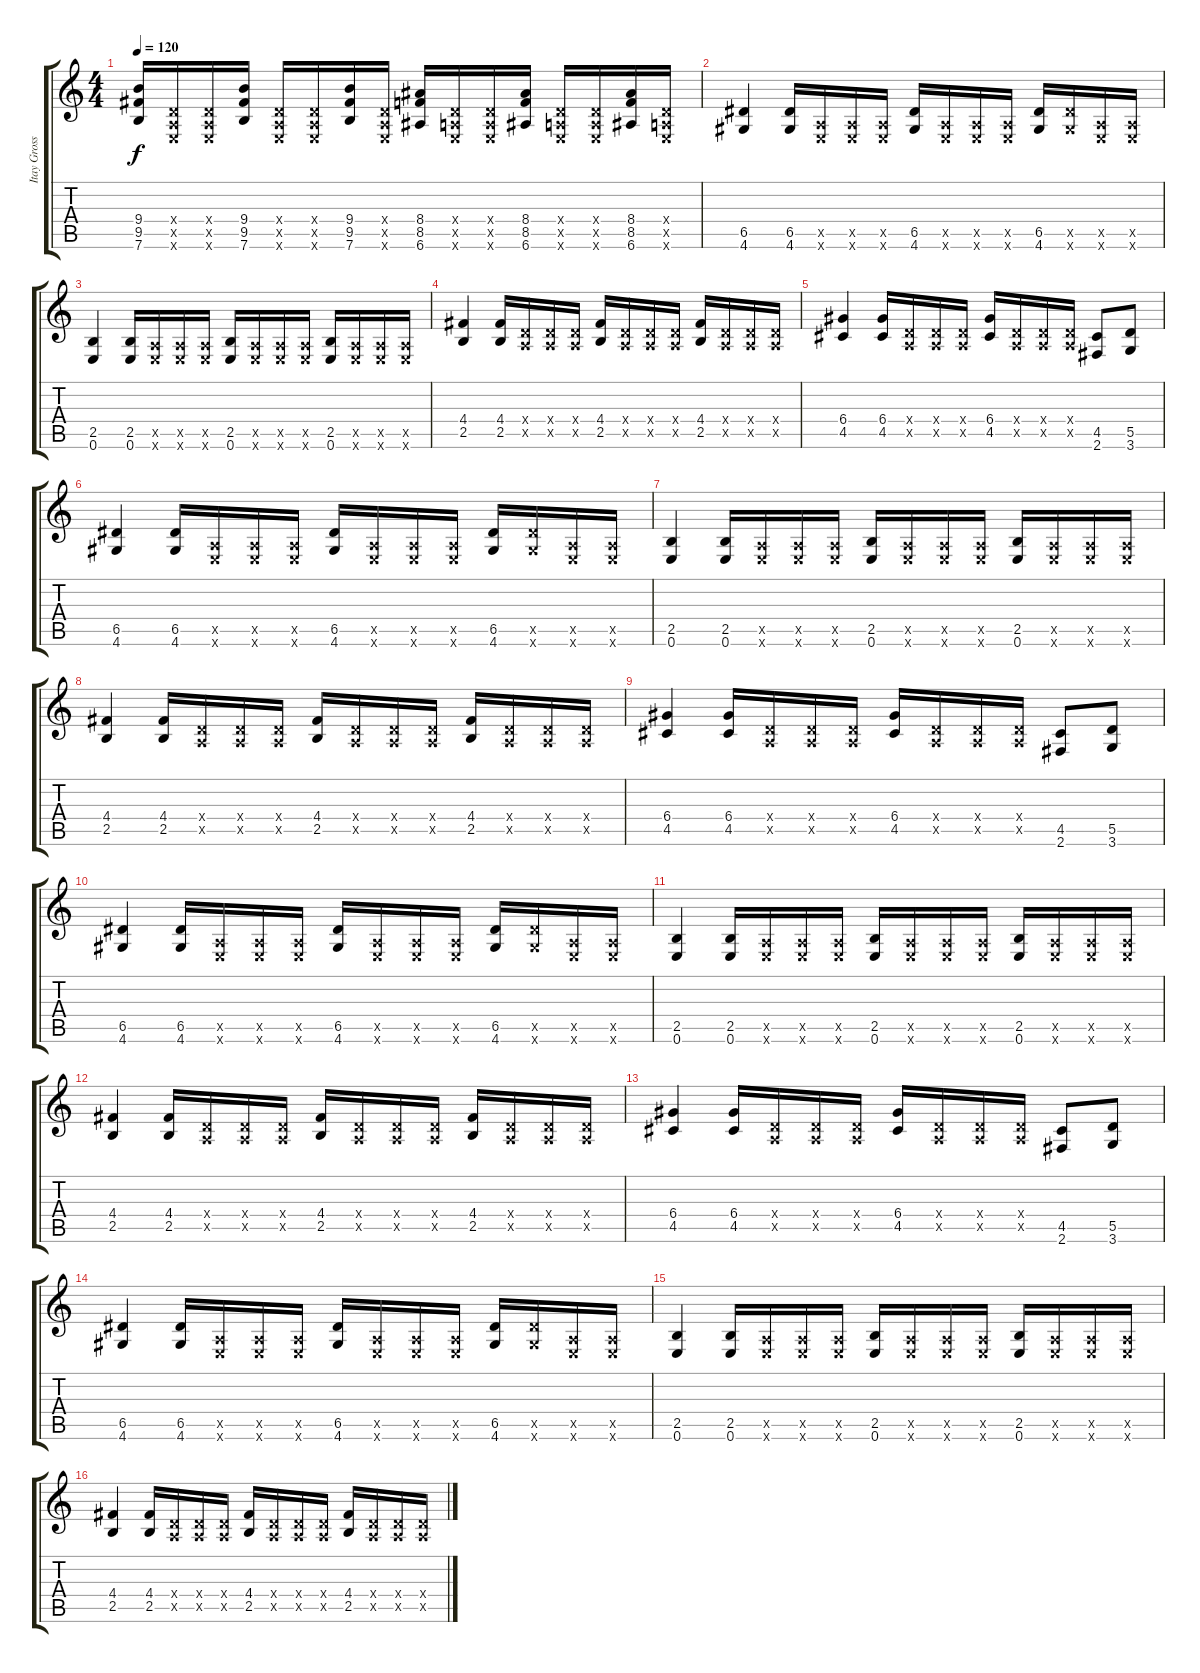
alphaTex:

\track ("Itay Gross" "Itay Gross") {instrument overdrivenguitar}
\staff {score tabs}
\tuning (E4 B3 G3 D3 A2 E2) {hide}
\ts (4 4)
\tempo 120
\clef g2
\ks c
(9.4 9.5 7.6).16{dy f} (0.4{x} 0.5{x} 0.6{x}).16 (0.4{x} 0.5{x} 0.6{x}).16 (9.4 9.5 7.6).16 (0.4{x} 0.5{x} 0.6{x}).16 (0.4{x} 0.5{x} 0.6{x}).16 (9.4 9.5 7.6).16 (0.4{x} 0.5{x} 0.6{x}).16 (8.4 8.5 6.6).16 (0.4{x} 0.5{x} 0.6{x}).16 (0.4{x} 0.5{x} 0.6{x}).16 (8.4 8.5 6.6).16 (0.4{x} 0.5{x} 0.6{x}).16 (0.4{x} 0.5{x} 0.6{x}).16 (8.4 8.5 6.6).16 (0.4{x} 0.5{x} 0.6{x}).16 |
(6.5 4.6).4 (6.5 4.6).16 (0.5{x} 0.6{x}).16 (0.5{x} 0.6{x}).16 (0.5{x} 0.6{x}).16 (6.5 4.6).16 (0.5{x} 0.6{x}).16 (0.5{x} 0.6{x}).16 (0.5{x} 0.6{x}).16 (6.5 4.6).16 (6.5{x} 4.6{x}).16 (0.5{x} 0.6{x}).16 (0.5{x} 0.6{x}).16 |
(2.5 0.6).4 (2.5 0.6).16 (0.5{x} 0.6{x}).16 (0.5{x} 0.6{x}).16 (0.5{x} 0.6{x}).16 (2.5 0.6).16 (0.5{x} 0.6{x}).16 (0.5{x} 0.6{x}).16 (0.5{x} 0.6{x}).16 (2.5 0.6).16 (0.5{x} 0.6{x}).16 (0.5{x} 0.6{x}).16 (0.5{x} 0.6{x}).16 |
(4.4 2.5).4 (4.4 2.5).16 (0.4{x} 0.5{x}).16 (0.4{x} 0.5{x}).16 (0.4{x} 0.5{x}).16 (4.4 2.5).16 (0.4{x} 0.5{x}).16 (0.4{x} 0.5{x}).16 (0.4{x} 0.5{x}).16 (4.4 2.5).16 (0.4{x} 0.5{x}).16 (0.4{x} 0.5{x}).16 (0.4{x} 0.5{x}).16 |
(6.4 4.5).4 (6.4 4.5).16 (0.4{x} 0.5{x}).16 (0.4{x} 0.5{x}).16 (0.4{x} 0.5{x}).16 (6.4 4.5).16 (0.4{x} 0.5{x}).16 (0.4{x} 0.5{x}).16 (0.4{x} 0.5{x}).16 (4.5 2.6).8 (5.5 3.6).8 |
(6.5 4.6).4 (6.5 4.6).16 (0.5{x} 0.6{x}).16 (0.5{x} 0.6{x}).16 (0.5{x} 0.6{x}).16 (6.5 4.6).16 (0.5{x} 0.6{x}).16 (0.5{x} 0.6{x}).16 (0.5{x} 0.6{x}).16 (6.5 4.6).16 (6.5{x} 4.6{x}).16 (0.5{x} 0.6{x}).16 (0.5{x} 0.6{x}).16 |
(2.5 0.6).4 (2.5 0.6).16 (0.5{x} 0.6{x}).16 (0.5{x} 0.6{x}).16 (0.5{x} 0.6{x}).16 (2.5 0.6).16 (0.5{x} 0.6{x}).16 (0.5{x} 0.6{x}).16 (0.5{x} 0.6{x}).16 (2.5 0.6).16 (0.5{x} 0.6{x}).16 (0.5{x} 0.6{x}).16 (0.5{x} 0.6{x}).16 |
(4.4 2.5).4 (4.4 2.5).16 (0.4{x} 0.5{x}).16 (0.4{x} 0.5{x}).16 (0.4{x} 0.5{x}).16 (4.4 2.5).16 (0.4{x} 0.5{x}).16 (0.4{x} 0.5{x}).16 (0.4{x} 0.5{x}).16 (4.4 2.5).16 (0.4{x} 0.5{x}).16 (0.4{x} 0.5{x}).16 (0.4{x} 0.5{x}).16 |
(6.4 4.5).4 (6.4 4.5).16 (0.4{x} 0.5{x}).16 (0.4{x} 0.5{x}).16 (0.4{x} 0.5{x}).16 (6.4 4.5).16 (0.4{x} 0.5{x}).16 (0.4{x} 0.5{x}).16 (0.4{x} 0.5{x}).16 (4.5 2.6).8 (5.5 3.6).8 |
(6.5 4.6).4 (6.5 4.6).16 (0.5{x} 0.6{x}).16 (0.5{x} 0.6{x}).16 (0.5{x} 0.6{x}).16 (6.5 4.6).16 (0.5{x} 0.6{x}).16 (0.5{x} 0.6{x}).16 (0.5{x} 0.6{x}).16 (6.5 4.6).16 (6.5{x} 4.6{x}).16 (0.5{x} 0.6{x}).16 (0.5{x} 0.6{x}).16 |
(2.5 0.6).4 (2.5 0.6).16 (0.5{x} 0.6{x}).16 (0.5{x} 0.6{x}).16 (0.5{x} 0.6{x}).16 (2.5 0.6).16 (0.5{x} 0.6{x}).16 (0.5{x} 0.6{x}).16 (0.5{x} 0.6{x}).16 (2.5 0.6).16 (0.5{x} 0.6{x}).16 (0.5{x} 0.6{x}).16 (0.5{x} 0.6{x}).16 |
(4.4 2.5).4 (4.4 2.5).16 (0.4{x} 0.5{x}).16 (0.4{x} 0.5{x}).16 (0.4{x} 0.5{x}).16 (4.4 2.5).16 (0.4{x} 0.5{x}).16 (0.4{x} 0.5{x}).16 (0.4{x} 0.5{x}).16 (4.4 2.5).16 (0.4{x} 0.5{x}).16 (0.4{x} 0.5{x}).16 (0.4{x} 0.5{x}).16 |
(6.4 4.5).4 (6.4 4.5).16 (0.4{x} 0.5{x}).16 (0.4{x} 0.5{x}).16 (0.4{x} 0.5{x}).16 (6.4 4.5).16 (0.4{x} 0.5{x}).16 (0.4{x} 0.5{x}).16 (0.4{x} 0.5{x}).16 (4.5 2.6).8 (5.5 3.6).8 |
(6.5 4.6).4 (6.5 4.6).16 (0.5{x} 0.6{x}).16 (0.5{x} 0.6{x}).16 (0.5{x} 0.6{x}).16 (6.5 4.6).16 (0.5{x} 0.6{x}).16 (0.5{x} 0.6{x}).16 (0.5{x} 0.6{x}).16 (6.5 4.6).16 (6.5{x} 4.6{x}).16 (0.5{x} 0.6{x}).16 (0.5{x} 0.6{x}).16 |
(2.5 0.6).4 (2.5 0.6).16 (0.5{x} 0.6{x}).16 (0.5{x} 0.6{x}).16 (0.5{x} 0.6{x}).16 (2.5 0.6).16 (0.5{x} 0.6{x}).16 (0.5{x} 0.6{x}).16 (0.5{x} 0.6{x}).16 (2.5 0.6).16 (0.5{x} 0.6{x}).16 (0.5{x} 0.6{x}).16 (0.5{x} 0.6{x}).16 |
(4.4 2.5).4 (4.4 2.5).16 (0.4{x} 0.5{x}).16 (0.4{x} 0.5{x}).16 (0.4{x} 0.5{x}).16 (4.4 2.5).16 (0.4{x} 0.5{x}).16 (0.4{x} 0.5{x}).16 (0.4{x} 0.5{x}).16 (4.4 2.5).16 (0.4{x} 0.5{x}).16 (0.4{x} 0.5{x}).16 (0.4{x} 0.5{x}).16
